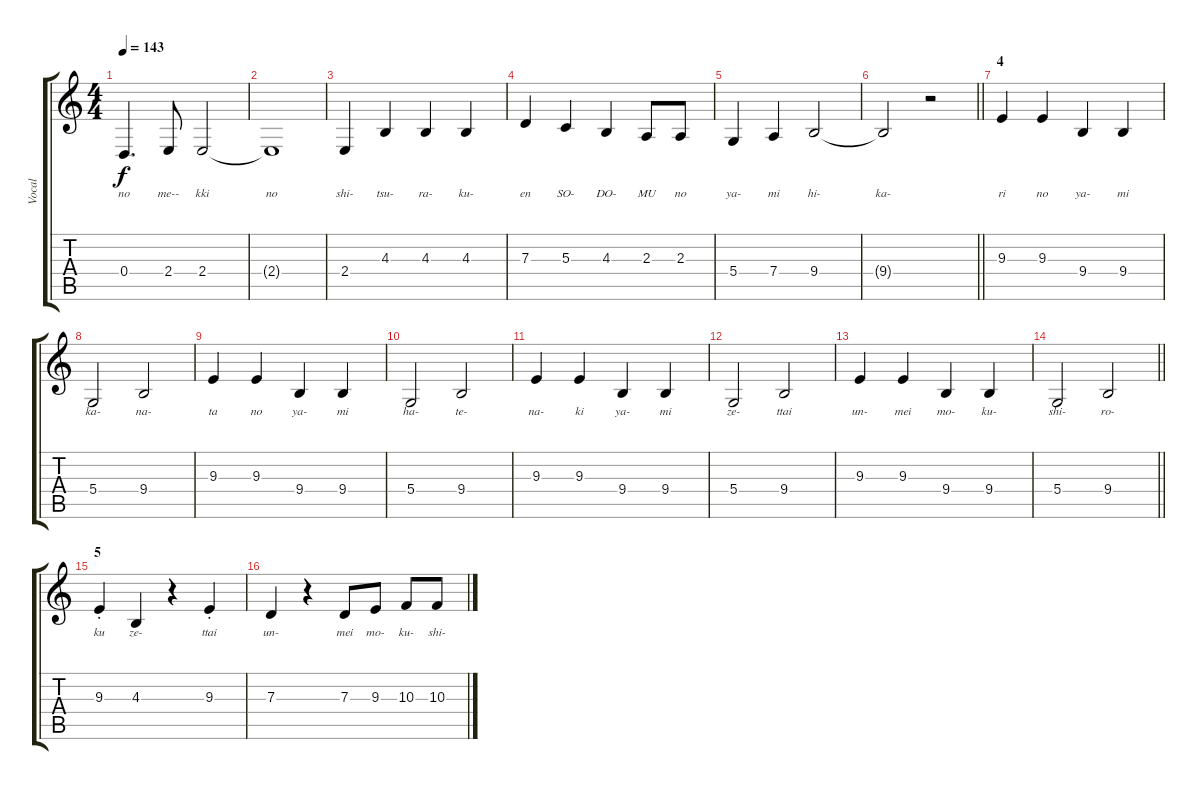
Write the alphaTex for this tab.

\track ("Vocal" "Vocal") {instrument viola}
\staff {score tabs}
\tuning (E4 B3 G3 D3 A2 E2) {hide}
\ts (4 4)
\tempo 143
\clef g2
\ks c
0.4.4{d lyrics (0 "no") lyrics (1 "") lyrics (2 "") lyrics (3 "") lyrics (4 "") dy f} 2.4.8{lyrics (0 "me--") lyrics (1 "") lyrics (2 "") lyrics (3 "") lyrics (4 "")} 2.4.2{lyrics (0 "kki") lyrics (1 "") lyrics (2 "") lyrics (3 "") lyrics (4 "")} |
2.4{t}.1{lyrics (0 "no") lyrics (1 "") lyrics (2 "") lyrics (3 "") lyrics (4 "")} |
2.4.4{lyrics (0 "shi-") lyrics (1 "") lyrics (2 "") lyrics (3 "") lyrics (4 "")} 4.3.4{lyrics (0 "tsu-") lyrics (1 "") lyrics (2 "") lyrics (3 "") lyrics (4 "")} 4.3.4{lyrics (0 "ra-") lyrics (1 "") lyrics (2 "") lyrics (3 "") lyrics (4 "")} 4.3.4{lyrics (0 "ku-") lyrics (1 "") lyrics (2 "") lyrics (3 "") lyrics (4 "")} |
7.3.4{lyrics (0 "en") lyrics (1 "") lyrics (2 "") lyrics (3 "") lyrics (4 "")} 5.3.4{lyrics (0 "SO-") lyrics (1 "") lyrics (2 "") lyrics (3 "") lyrics (4 "")} 4.3.4{lyrics (0 "DO-") lyrics (1 "") lyrics (2 "") lyrics (3 "") lyrics (4 "")} 2.3.8{lyrics (0 "MU") lyrics (1 "") lyrics (2 "") lyrics (3 "") lyrics (4 "")} 2.3.8{lyrics (0 "no") lyrics (1 "") lyrics (2 "") lyrics (3 "") lyrics (4 "")} |
5.4.4{lyrics (0 "ya-") lyrics (1 "") lyrics (2 "") lyrics (3 "") lyrics (4 "")} 7.4.4{lyrics (0 "mi") lyrics (1 "") lyrics (2 "") lyrics (3 "") lyrics (4 "")} 9.4.2{lyrics (0 "hi-") lyrics (1 "") lyrics (2 "") lyrics (3 "") lyrics (4 "")} |
\barLineRight lightlight
9.4{t}.2{lyrics (0 "ka-") lyrics (1 "") lyrics (2 "") lyrics (3 "") lyrics (4 "")} r.2 |
\section ("" "4")
9.3.4{lyrics (0 "ri") lyrics (1 "") lyrics (2 "") lyrics (3 "") lyrics (4 "")} 9.3.4{lyrics (0 "no") lyrics (1 "") lyrics (2 "") lyrics (3 "") lyrics (4 "")} 9.4.4{lyrics (0 "ya-") lyrics (1 "") lyrics (2 "") lyrics (3 "") lyrics (4 "")} 9.4.4{lyrics (0 "mi") lyrics (1 "") lyrics (2 "") lyrics (3 "") lyrics (4 "")} |
5.4.2{lyrics (0 "ka-") lyrics (1 "") lyrics (2 "") lyrics (3 "") lyrics (4 "")} 9.4.2{lyrics (0 "na-") lyrics (1 "") lyrics (2 "") lyrics (3 "") lyrics (4 "")} |
9.3.4{lyrics (0 "ta") lyrics (1 "") lyrics (2 "") lyrics (3 "") lyrics (4 "")} 9.3.4{lyrics (0 "no") lyrics (1 "") lyrics (2 "") lyrics (3 "") lyrics (4 "")} 9.4.4{lyrics (0 "ya-") lyrics (1 "") lyrics (2 "") lyrics (3 "") lyrics (4 "")} 9.4.4{lyrics (0 "mi") lyrics (1 "") lyrics (2 "") lyrics (3 "") lyrics (4 "")} |
5.4.2{lyrics (0 "ha-") lyrics (1 "") lyrics (2 "") lyrics (3 "") lyrics (4 "")} 9.4.2{lyrics (0 "te-") lyrics (1 "") lyrics (2 "") lyrics (3 "") lyrics (4 "")} |
9.3.4{lyrics (0 "na-") lyrics (1 "") lyrics (2 "") lyrics (3 "") lyrics (4 "")} 9.3.4{lyrics (0 "ki") lyrics (1 "") lyrics (2 "") lyrics (3 "") lyrics (4 "")} 9.4.4{lyrics (0 "ya-") lyrics (1 "") lyrics (2 "") lyrics (3 "") lyrics (4 "")} 9.4.4{lyrics (0 "mi") lyrics (1 "") lyrics (2 "") lyrics (3 "") lyrics (4 "")} |
5.4.2{lyrics (0 "ze-") lyrics (1 "") lyrics (2 "") lyrics (3 "") lyrics (4 "")} 9.4.2{lyrics (0 "ttai") lyrics (1 "") lyrics (2 "") lyrics (3 "") lyrics (4 "")} |
9.3.4{lyrics (0 "un-") lyrics (1 "") lyrics (2 "") lyrics (3 "") lyrics (4 "")} 9.3.4{lyrics (0 "mei") lyrics (1 "") lyrics (2 "") lyrics (3 "") lyrics (4 "")} 9.4.4{lyrics (0 "mo-") lyrics (1 "") lyrics (2 "") lyrics (3 "") lyrics (4 "")} 9.4.4{lyrics (0 "ku-") lyrics (1 "") lyrics (2 "") lyrics (3 "") lyrics (4 "")} |
\barLineRight lightlight
5.4.2{lyrics (0 "shi-") lyrics (1 "") lyrics (2 "") lyrics (3 "") lyrics (4 "")} 9.4.2{lyrics (0 "ro-") lyrics (1 "") lyrics (2 "") lyrics (3 "") lyrics (4 "")} |
\section ("" "5")
9.3{st}.4{lyrics (0 "ku") lyrics (1 "") lyrics (2 "") lyrics (3 "") lyrics (4 "")} 4.3.4{lyrics (0 "ze-") lyrics (1 "") lyrics (2 "") lyrics (3 "") lyrics (4 "")} r.4 9.3{st}.4{lyrics (0 "ttai") lyrics (1 "") lyrics (2 "") lyrics (3 "") lyrics (4 "")} |
7.3.4{lyrics (0 "un-") lyrics (1 "") lyrics (2 "") lyrics (3 "") lyrics (4 "")} r.4 7.3.8{lyrics (0 "mei") lyrics (1 "") lyrics (2 "") lyrics (3 "") lyrics (4 "")} 9.3.8{lyrics (0 "mo-") lyrics (1 "") lyrics (2 "") lyrics (3 "") lyrics (4 "")} 10.3.8{lyrics (0 "ku-") lyrics (1 "") lyrics (2 "") lyrics (3 "") lyrics (4 "")} 10.3.8{lyrics (0 "shi-") lyrics (1 "") lyrics (2 "") lyrics (3 "") lyrics (4 "")}
